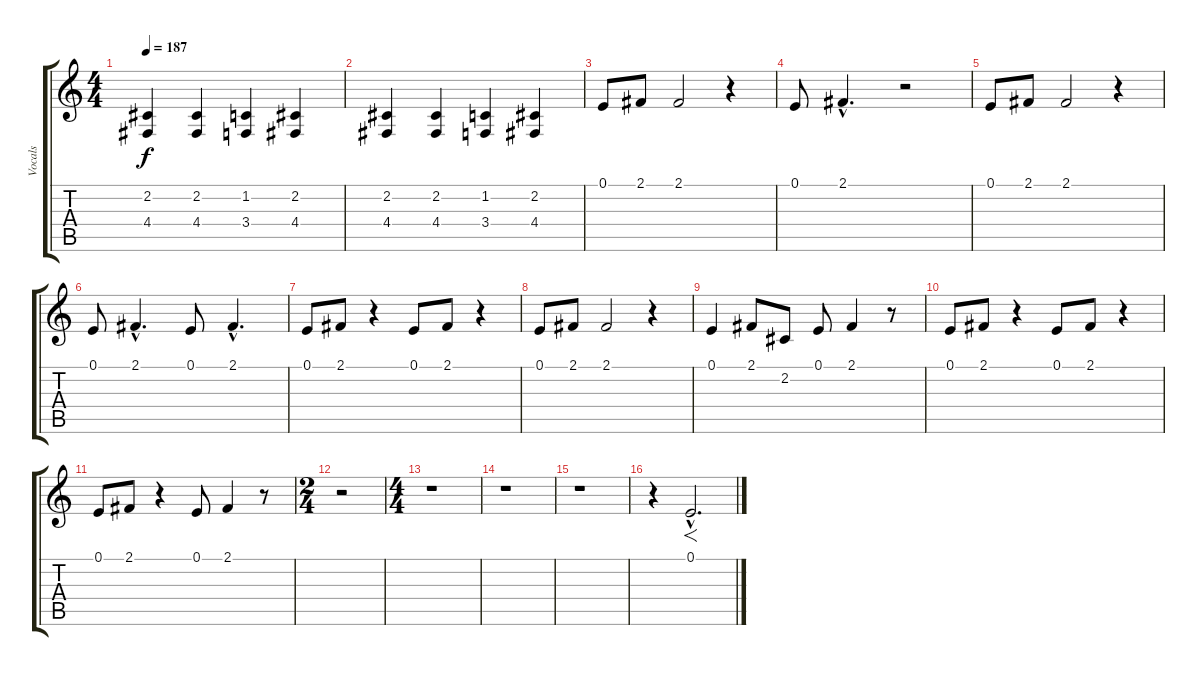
\track ("Vocals" "Vocals") {instrument lead2sawtooth}
\staff {score tabs}
\tuning (E4 B3 G3 D3 A2 E2) {hide}
\ts (4 4)
\tempo 187
\clef g2
\ks c
(2.2 4.4).4{dy f} (2.2 4.4).4 (1.2 3.4).4 (2.2 4.4).4 |
(2.2 4.4).4 (2.2 4.4).4 (1.2 3.4).4 (2.2 4.4).4 |
0.1.8 2.1.8 2.1.2 r.4 |
0.1.8 2.1{hac}.4{d} r.2 |
0.1.8 2.1.8 2.1.2 r.4 |
0.1.8 2.1{hac}.4{d} 0.1.8 2.1{hac}.4{d} |
0.1.8 2.1.8 r.4 0.1.8 2.1.8 r.4 |
0.1.8 2.1.8 2.1.2 r.4 |
0.1.4 2.1.8 2.2.8 0.1.8 2.1.4 r.8 |
0.1.8 2.1.8 r.4 0.1.8 2.1.8 r.4 |
0.1.8 2.1.8 r.4 0.1.8 2.1.4 r.8 |
\ts (2 4)
r.2 |
\ts (4 4)
r.1 |
r.1 |
r.1 |
r.4 0.1{hac}.2{f d}
